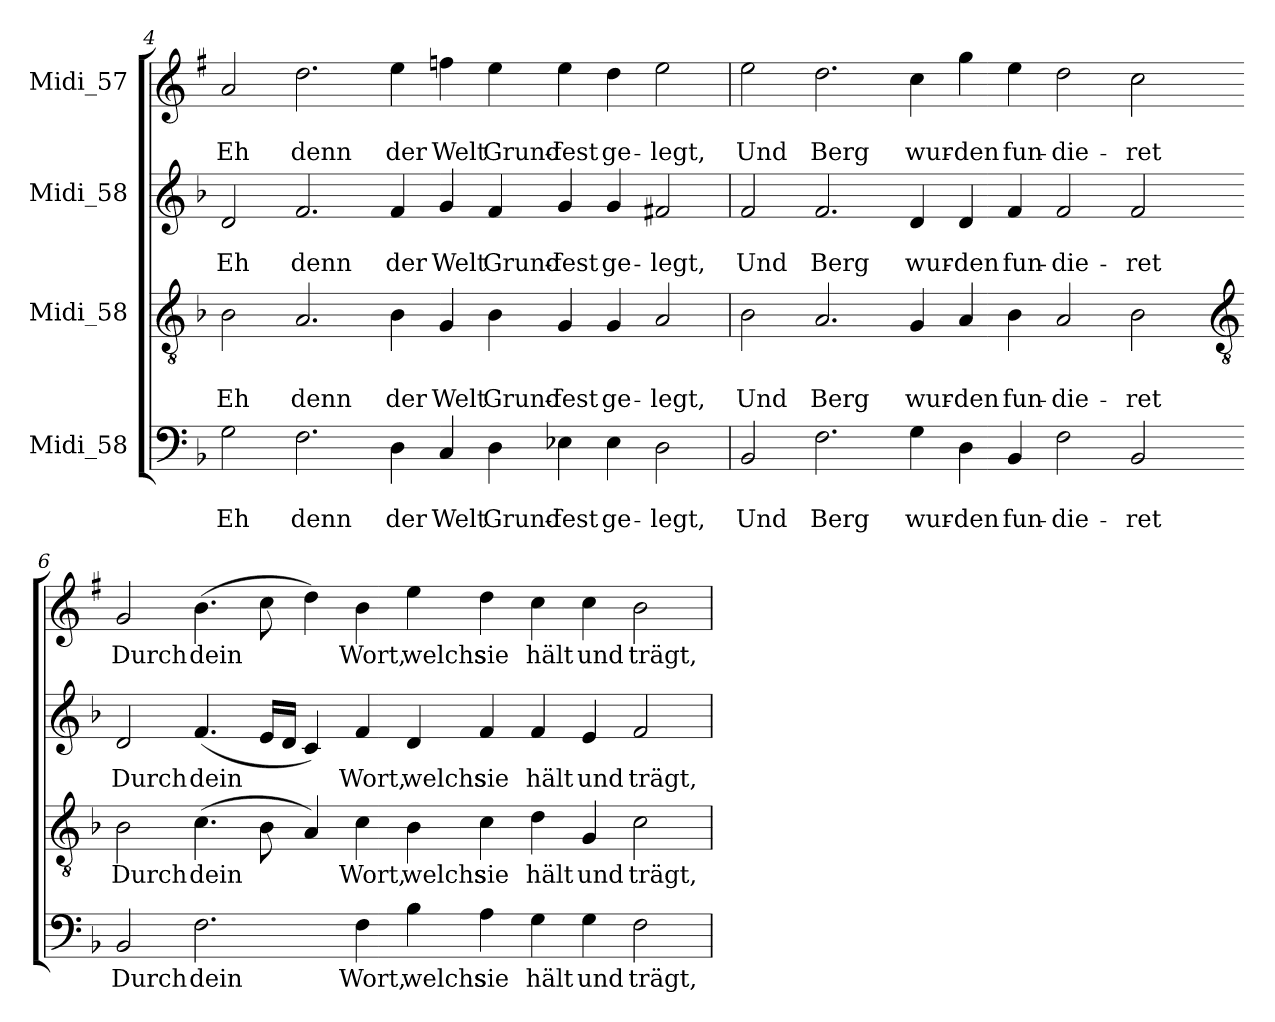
**kern	**text	**text	**kern	**text	**text	**kern	**text	**text	**kern	**text	**text
*part4	*part4	*part4	*part3	*part3	*part3	*part2	*part2	*part2	*part1	*part1	*part1
*staff4	*staff4	*staff4	*staff3	*staff3	*staff3	*staff2	*staff2	*staff2	*staff1	*staff1	*staff1
*I"Midi_58	*	*	*I"Midi_58	*	*	*I"Midi_58	*	*	*I"Midi_57	*	*
*clefF4	*	*	*clefGv2	*	*	*clefG2	*	*	*clefG2	*	*
*	*	*	*	*	*	*	*	*	*ITrd1c2	*	*
*k[b-]	*	*	*k[b-]	*	*	*k[b-]	*	*	*k[b-]	*	*
*F:	*	*	*F:	*	*	*F:	*	*	*F:	*	*
=4	=4	=4	=4	=4	=4	=4	=4	=4	=4	=4	=4
!	!	!LO:LY:b	!	!	!LO:LY:b	!	!	!LO:LY:b	!	!	!LO:LY:b
2G	.	Eh	2B-	.	Eh	2d	.	Eh	2g	.	Eh
!	!	!LO:LY:b	!	!	!LO:LY:b	!	!	!LO:LY:b	!	!	!LO:LY:b
2.F	.	denn	2.A	.	denn	2.f	.	denn	2.cc	.	denn
!	!	!LO:LY:b	!	!	!LO:LY:b	!	!	!LO:LY:b	!	!	!LO:LY:b
4D	.	der	4B-	.	der	4f	.	der	4dd	.	der
!	!	!LO:LY:b	!	!	!LO:LY:b	!	!	!LO:LY:b	!	!	!LO:LY:b
4C	.	Welt	4G	.	Welt	4g	.	Welt	4ee-X	.	Welt
!	!	!LO:LY:b	!	!	!LO:LY:b	!	!	!LO:LY:b	!	!	!LO:LY:b
4D	.	Grund-	4B-	.	Grund-	4f	.	Grund-	4dd	.	Grund-
!	!	!LO:LY:b	!	!	!LO:LY:b	!	!	!LO:LY:b	!	!	!LO:LY:b
4E-X	.	-fest	4G	.	-fest	4g	.	-fest	4dd	.	-fest
!	!	!LO:LY:b	!	!	!LO:LY:b	!	!	!LO:LY:b	!	!	!LO:LY:b
4E-	.	ge-	4G	.	ge-	4g	.	ge-	4cc	.	ge-
!	!	!LO:LY:b	!	!	!LO:LY:b	!	!	!LO:LY:b	!	!	!LO:LY:b
2D	.	-legt,	2A	.	-legt,	2f#X	.	-legt,	2dd	.	-legt,
=5	=5	=5	=5	=5	=5	=5	=5	=5	=5	=5	=5
!	!	!LO:LY:b	!	!	!LO:LY:b	!	!	!LO:LY:b	!	!	!LO:LY:b
2BB-	.	Und	2B-	.	Und	2f	.	Und	2dd	.	Und
!	!	!LO:LY:b	!	!	!LO:LY:b	!	!	!LO:LY:b	!	!	!LO:LY:b
2.F	.	Berg	2.A	.	Berg	2.f	.	Berg	2.cc	.	Berg
!	!	!LO:LY:b	!	!	!LO:LY:b	!	!	!LO:LY:b	!	!	!LO:LY:b
4G	.	wur-	4G	.	wur-	4d	.	wur-	4b-	.	wur-
!	!	!LO:LY:b	!	!	!LO:LY:b	!	!	!LO:LY:b	!	!	!LO:LY:b
4D	.	-den	4A	.	-den	4d	.	-den	4ff	.	-den
!	!	!LO:LY:b	!	!	!LO:LY:b	!	!	!LO:LY:b	!	!	!LO:LY:b
4BB-	.	fun-	4B-	.	fun-	4f	.	fun-	4dd	.	fun-
!	!	!LO:LY:b	!	!	!LO:LY:b	!	!	!LO:LY:b	!	!	!LO:LY:b
2F	.	-die-	2A	.	-die-	2f	.	-die-	2cc	.	-die-
!	!	!LO:LY:b	!	!	!LO:LY:b	!	!	!LO:LY:b	!	!	!LO:LY:b
2BB-	.	-ret	2B-	.	-ret	2f	.	-ret	2b-	.	-ret
!!LO:LB:g=z
=6-	=6-	=6-	=6-	=6-	=6-	=6-	=6-	=6-	=6-	=6-	=6-
*	*	*	*clefGv2	*	*	*	*	*	*	*	*
!	!LO:LY:b	!	!	!LO:LY:b	!	!	!LO:LY:b	!	!	!LO:LY:b	!
2BB-	Durch	.	2B-	Durch	.	2d	Durch	.	2f	Durch	.
!	!LO:LY:b	!	!	!LO:LY:b	!	!	!LO:LY:b	!	!	!LO:LY:b	!
2.F	dein	.	(>4.c	dein	.	(<4.f	dein	.	(>4.a	dein	.
.	.	.	8B-	.	.	16eLL	.	.	8b-	.	.
.	.	.	.	.	.	16dJJ	.	.	.	.	.
.	.	.	4A)	.	.	4c)	.	.	4cc)	.	.
!	!LO:LY:b	!	!	!LO:LY:b	!	!	!LO:LY:b	!	!	!LO:LY:b	!
4F	Wort,	.	4c	Wort,	.	4f	Wort,	.	4a	Wort,	.
!	!LO:LY:b	!	!	!LO:LY:b	!	!	!LO:LY:b	!	!	!LO:LY:b	!
4B-	welchs	.	4B-	welchs	.	4d	welchs	.	4dd	welchs	.
!	!LO:LY:b	!	!	!LO:LY:b	!	!	!LO:LY:b	!	!	!LO:LY:b	!
4A	sie	.	4c	sie	.	4f	sie	.	4cc	sie	.
!	!LO:LY:b	!	!	!LO:LY:b	!	!	!LO:LY:b	!	!	!LO:LY:b	!
4G	hält	.	4d	hält	.	4f	hält	.	4b-	hält	.
!	!LO:LY:b	!	!	!LO:LY:b	!	!	!LO:LY:b	!	!	!LO:LY:b	!
4G	und	.	4G	und	.	4e	und	.	4b-	und	.
!	!LO:LY:b	!	!	!LO:LY:b	!	!	!LO:LY:b	!	!	!LO:LY:b	!
2F	trägt,	.	2c	trägt,	.	2f	trägt,	.	2a	trägt,	.
=	=	=	=	=	=	=	=	=	=	=	=
*-	*-	*-	*-	*-	*-	*-	*-	*-	*-	*-	*-
